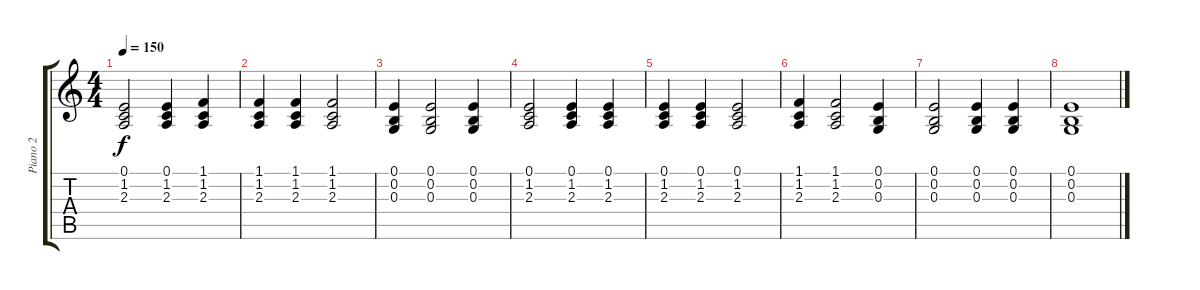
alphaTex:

\track ("Piano 2" "Piano 2") {instrument acousticgrandpiano}
\staff {score tabs}
\tuning (E4 B3 G3 D3 A2 E2) {hide}
\ts (4 4)
\tempo 150
\clef g2
\ks c
(0.1 1.2 2.3).2{dy f} (0.1 1.2 2.3).4 (1.1 1.2 2.3).4 |
(1.1 1.2 2.3).4 (1.1 1.2 2.3).4 (1.1 1.2 2.3).2 |
(0.1 0.2 0.3).4 (0.1 0.2 0.3).2 (0.1 0.2 0.3).4 |
(0.1 1.2 2.3).2 (0.1 1.2 2.3).4 (0.1 1.2 2.3).4 |
(0.1 1.2 2.3).4 (0.1 1.2 2.3).4 (0.1 1.2 2.3).2 |
(1.1 1.2 2.3).4 (1.1 1.2 2.3).2 (0.1 0.2 0.3).4 |
(0.1 0.2 0.3).2 (0.1 0.2 0.3).4 (0.1 0.2 0.3).4 |
(0.1 0.2 0.3).1
